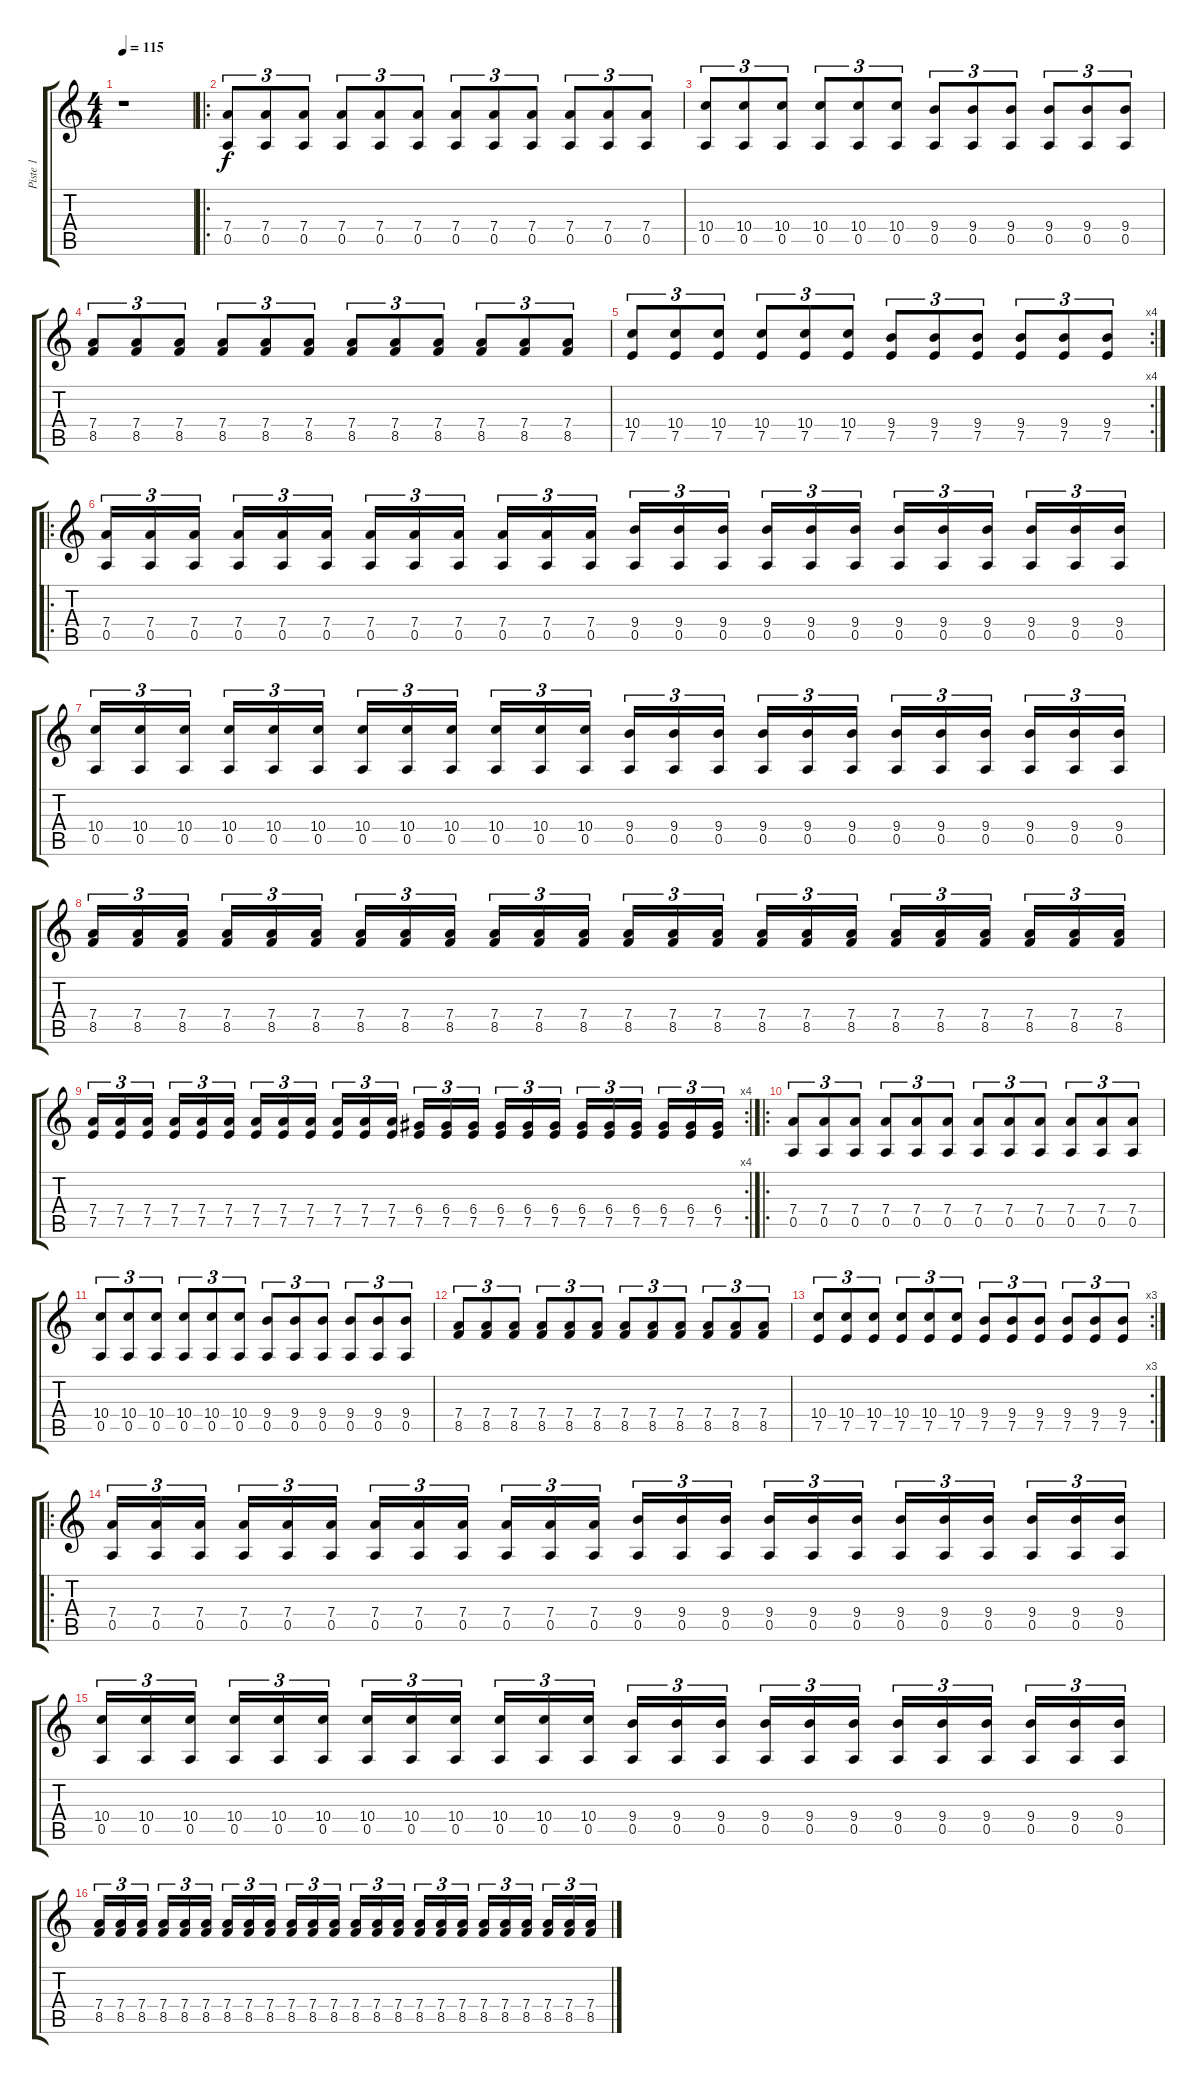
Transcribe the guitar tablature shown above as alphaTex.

\track ("Piste 1" "Piste 1") {instrument overdrivenguitar}
\staff {score tabs}
\tuning (E4 B3 G3 D3 A2 E2) {hide}
\ts (4 4)
\tempo 115
\clef g2
\ks c
r.1{dy f instrument overdrivenguitar} |
\ro
(7.4 0.5).8{tu (3 2)} (7.4 0.5).8{tu (3 2)} (7.4 0.5).8{tu (3 2)} (7.4 0.5).8{tu (3 2)} (7.4 0.5).8{tu (3 2)} (7.4 0.5).8{tu (3 2)} (7.4 0.5).8{tu (3 2)} (7.4 0.5).8{tu (3 2)} (7.4 0.5).8{tu (3 2)} (7.4 0.5).8{tu (3 2)} (7.4 0.5).8{tu (3 2)} (7.4 0.5).8{tu (3 2)} |
(10.4 0.5).8{tu (3 2)} (10.4 0.5).8{tu (3 2)} (10.4 0.5).8{tu (3 2)} (10.4 0.5).8{tu (3 2)} (10.4 0.5).8{tu (3 2)} (10.4 0.5).8{tu (3 2)} (9.4 0.5).8{tu (3 2)} (9.4 0.5).8{tu (3 2)} (9.4 0.5).8{tu (3 2)} (9.4 0.5).8{tu (3 2)} (9.4 0.5).8{tu (3 2)} (9.4 0.5).8{tu (3 2)} |
(7.4 8.5).8{tu (3 2)} (7.4 8.5).8{tu (3 2)} (7.4 8.5).8{tu (3 2)} (7.4 8.5).8{tu (3 2)} (7.4 8.5).8{tu (3 2)} (7.4 8.5).8{tu (3 2)} (7.4 8.5).8{tu (3 2)} (7.4 8.5).8{tu (3 2)} (7.4 8.5).8{tu (3 2)} (7.4 8.5).8{tu (3 2)} (7.4 8.5).8{tu (3 2)} (7.4 8.5).8{tu (3 2)} |
\rc 4
(10.4 7.5).8{tu (3 2)} (10.4 7.5).8{tu (3 2)} (10.4 7.5).8{tu (3 2)} (10.4 7.5).8{tu (3 2)} (10.4 7.5).8{tu (3 2)} (10.4 7.5).8{tu (3 2)} (9.4 7.5).8{tu (3 2)} (9.4 7.5).8{tu (3 2)} (9.4 7.5).8{tu (3 2)} (9.4 7.5).8{tu (3 2)} (9.4 7.5).8{tu (3 2)} (9.4 7.5).8{tu (3 2)} |
\ro
(7.4 0.5).16{tu (3 2)} (7.4 0.5).16{tu (3 2)} (7.4 0.5).16{tu (3 2)} (7.4 0.5).16{tu (3 2)} (7.4 0.5).16{tu (3 2)} (7.4 0.5).16{tu (3 2)} (7.4 0.5).16{tu (3 2)} (7.4 0.5).16{tu (3 2)} (7.4 0.5).16{tu (3 2)} (7.4 0.5).16{tu (3 2)} (7.4 0.5).16{tu (3 2)} (7.4 0.5).16{tu (3 2)} (9.4 0.5).16{tu (3 2)} (9.4 0.5).16{tu (3 2)} (9.4 0.5).16{tu (3 2)} (9.4 0.5).16{tu (3 2)} (9.4 0.5).16{tu (3 2)} (9.4 0.5).16{tu (3 2)} (9.4 0.5).16{tu (3 2)} (9.4 0.5).16{tu (3 2)} (9.4 0.5).16{tu (3 2)} (9.4 0.5).16{tu (3 2)} (9.4 0.5).16{tu (3 2)} (9.4 0.5).16{tu (3 2)} |
(10.4 0.5).16{tu (3 2)} (10.4 0.5).16{tu (3 2)} (10.4 0.5).16{tu (3 2)} (10.4 0.5).16{tu (3 2)} (10.4 0.5).16{tu (3 2)} (10.4 0.5).16{tu (3 2)} (10.4 0.5).16{tu (3 2)} (10.4 0.5).16{tu (3 2)} (10.4 0.5).16{tu (3 2)} (10.4 0.5).16{tu (3 2)} (10.4 0.5).16{tu (3 2)} (10.4 0.5).16{tu (3 2)} (9.4 0.5).16{tu (3 2)} (9.4 0.5).16{tu (3 2)} (9.4 0.5).16{tu (3 2)} (9.4 0.5).16{tu (3 2)} (9.4 0.5).16{tu (3 2)} (9.4 0.5).16{tu (3 2)} (9.4 0.5).16{tu (3 2)} (9.4 0.5).16{tu (3 2)} (9.4 0.5).16{tu (3 2)} (9.4 0.5).16{tu (3 2)} (9.4 0.5).16{tu (3 2)} (9.4 0.5).16{tu (3 2)} |
(7.4 8.5).16{tu (3 2)} (7.4 8.5).16{tu (3 2)} (7.4 8.5).16{tu (3 2)} (7.4 8.5).16{tu (3 2)} (7.4 8.5).16{tu (3 2)} (7.4 8.5).16{tu (3 2)} (7.4 8.5).16{tu (3 2)} (7.4 8.5).16{tu (3 2)} (7.4 8.5).16{tu (3 2)} (7.4 8.5).16{tu (3 2)} (7.4 8.5).16{tu (3 2)} (7.4 8.5).16{tu (3 2)} (7.4 8.5).16{tu (3 2)} (7.4 8.5).16{tu (3 2)} (7.4 8.5).16{tu (3 2)} (7.4 8.5).16{tu (3 2)} (7.4 8.5).16{tu (3 2)} (7.4 8.5).16{tu (3 2)} (7.4 8.5).16{tu (3 2)} (7.4 8.5).16{tu (3 2)} (7.4 8.5).16{tu (3 2)} (7.4 8.5).16{tu (3 2)} (7.4 8.5).16{tu (3 2)} (7.4 8.5).16{tu (3 2)} |
\rc 4
(7.4 7.5).16{tu (3 2)} (7.4 7.5).16{tu (3 2)} (7.4 7.5).16{tu (3 2)} (7.4 7.5).16{tu (3 2)} (7.4 7.5).16{tu (3 2)} (7.4 7.5).16{tu (3 2)} (7.4 7.5).16{tu (3 2)} (7.4 7.5).16{tu (3 2)} (7.4 7.5).16{tu (3 2)} (7.4 7.5).16{tu (3 2)} (7.4 7.5).16{tu (3 2)} (7.4 7.5).16{tu (3 2)} (6.4 7.5).16{tu (3 2)} (6.4 7.5).16{tu (3 2)} (6.4 7.5).16{tu (3 2)} (6.4 7.5).16{tu (3 2)} (6.4 7.5).16{tu (3 2)} (6.4 7.5).16{tu (3 2)} (6.4 7.5).16{tu (3 2)} (6.4 7.5).16{tu (3 2)} (6.4 7.5).16{tu (3 2)} (6.4 7.5).16{tu (3 2)} (6.4 7.5).16{tu (3 2)} (6.4 7.5).16{tu (3 2)} |
\ro
(7.4 0.5).8{tu (3 2)} (7.4 0.5).8{tu (3 2)} (7.4 0.5).8{tu (3 2)} (7.4 0.5).8{tu (3 2)} (7.4 0.5).8{tu (3 2)} (7.4 0.5).8{tu (3 2)} (7.4 0.5).8{tu (3 2)} (7.4 0.5).8{tu (3 2)} (7.4 0.5).8{tu (3 2)} (7.4 0.5).8{tu (3 2)} (7.4 0.5).8{tu (3 2)} (7.4 0.5).8{tu (3 2)} |
(10.4 0.5).8{tu (3 2)} (10.4 0.5).8{tu (3 2)} (10.4 0.5).8{tu (3 2)} (10.4 0.5).8{tu (3 2)} (10.4 0.5).8{tu (3 2)} (10.4 0.5).8{tu (3 2)} (9.4 0.5).8{tu (3 2)} (9.4 0.5).8{tu (3 2)} (9.4 0.5).8{tu (3 2)} (9.4 0.5).8{tu (3 2)} (9.4 0.5).8{tu (3 2)} (9.4 0.5).8{tu (3 2)} |
(7.4 8.5).8{tu (3 2)} (7.4 8.5).8{tu (3 2)} (7.4 8.5).8{tu (3 2)} (7.4 8.5).8{tu (3 2)} (7.4 8.5).8{tu (3 2)} (7.4 8.5).8{tu (3 2)} (7.4 8.5).8{tu (3 2)} (7.4 8.5).8{tu (3 2)} (7.4 8.5).8{tu (3 2)} (7.4 8.5).8{tu (3 2)} (7.4 8.5).8{tu (3 2)} (7.4 8.5).8{tu (3 2)} |
\rc 3
(10.4 7.5).8{tu (3 2)} (10.4 7.5).8{tu (3 2)} (10.4 7.5).8{tu (3 2)} (10.4 7.5).8{tu (3 2)} (10.4 7.5).8{tu (3 2)} (10.4 7.5).8{tu (3 2)} (9.4 7.5).8{tu (3 2)} (9.4 7.5).8{tu (3 2)} (9.4 7.5).8{tu (3 2)} (9.4 7.5).8{tu (3 2)} (9.4 7.5).8{tu (3 2)} (9.4 7.5).8{tu (3 2)} |
\ro
(7.4 0.5).16{tu (3 2)} (7.4 0.5).16{tu (3 2)} (7.4 0.5).16{tu (3 2)} (7.4 0.5).16{tu (3 2)} (7.4 0.5).16{tu (3 2)} (7.4 0.5).16{tu (3 2)} (7.4 0.5).16{tu (3 2)} (7.4 0.5).16{tu (3 2)} (7.4 0.5).16{tu (3 2)} (7.4 0.5).16{tu (3 2)} (7.4 0.5).16{tu (3 2)} (7.4 0.5).16{tu (3 2)} (9.4 0.5).16{tu (3 2)} (9.4 0.5).16{tu (3 2)} (9.4 0.5).16{tu (3 2)} (9.4 0.5).16{tu (3 2)} (9.4 0.5).16{tu (3 2)} (9.4 0.5).16{tu (3 2)} (9.4 0.5).16{tu (3 2)} (9.4 0.5).16{tu (3 2)} (9.4 0.5).16{tu (3 2)} (9.4 0.5).16{tu (3 2)} (9.4 0.5).16{tu (3 2)} (9.4 0.5).16{tu (3 2)} |
(10.4 0.5).16{tu (3 2)} (10.4 0.5).16{tu (3 2)} (10.4 0.5).16{tu (3 2)} (10.4 0.5).16{tu (3 2)} (10.4 0.5).16{tu (3 2)} (10.4 0.5).16{tu (3 2)} (10.4 0.5).16{tu (3 2)} (10.4 0.5).16{tu (3 2)} (10.4 0.5).16{tu (3 2)} (10.4 0.5).16{tu (3 2)} (10.4 0.5).16{tu (3 2)} (10.4 0.5).16{tu (3 2)} (9.4 0.5).16{tu (3 2)} (9.4 0.5).16{tu (3 2)} (9.4 0.5).16{tu (3 2)} (9.4 0.5).16{tu (3 2)} (9.4 0.5).16{tu (3 2)} (9.4 0.5).16{tu (3 2)} (9.4 0.5).16{tu (3 2)} (9.4 0.5).16{tu (3 2)} (9.4 0.5).16{tu (3 2)} (9.4 0.5).16{tu (3 2)} (9.4 0.5).16{tu (3 2)} (9.4 0.5).16{tu (3 2)} |
(7.4 8.5).16{tu (3 2)} (7.4 8.5).16{tu (3 2)} (7.4 8.5).16{tu (3 2)} (7.4 8.5).16{tu (3 2)} (7.4 8.5).16{tu (3 2)} (7.4 8.5).16{tu (3 2)} (7.4 8.5).16{tu (3 2)} (7.4 8.5).16{tu (3 2)} (7.4 8.5).16{tu (3 2)} (7.4 8.5).16{tu (3 2)} (7.4 8.5).16{tu (3 2)} (7.4 8.5).16{tu (3 2)} (7.4 8.5).16{tu (3 2)} (7.4 8.5).16{tu (3 2)} (7.4 8.5).16{tu (3 2)} (7.4 8.5).16{tu (3 2)} (7.4 8.5).16{tu (3 2)} (7.4 8.5).16{tu (3 2)} (7.4 8.5).16{tu (3 2)} (7.4 8.5).16{tu (3 2)} (7.4 8.5).16{tu (3 2)} (7.4 8.5).16{tu (3 2)} (7.4 8.5).16{tu (3 2)} (7.4 8.5).16{tu (3 2)}
